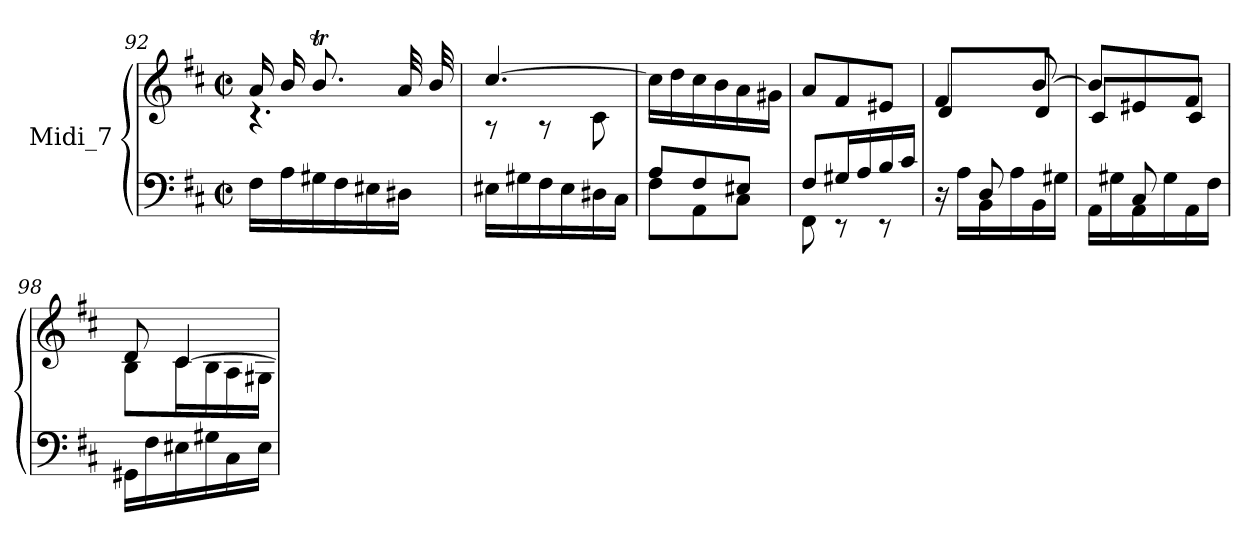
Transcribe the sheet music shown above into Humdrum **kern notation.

**kern	**kern
*part1	*part1
*staff2	*staff1
*I"Midi_7	*
!!LO:LB:g=z
*clefF4	*clefG2
*k[f#c#]	*k[f#c#]
*D:	*D:
*M2/2	*M2/2
*met(c|)	*met(c|)
=92	=92
*^	*^
4.ryy	16F#LL	16a/LL	4.r
.	16A	16b/	.
.	16G#X	8.bT/	.
.	16F#	.	.
.	16E#X	.	.
.	16D#XJJ	32a/LL	.
.	.	32b/JJJ	.
=93	=93	=93	=93
4.ryy	16E#X\LL	[4.cc#/	8r
.	16G#X\	.	.
.	16F#\	.	8r
.	16E#\	.	.
.	16D#X\	.	8c#\
.	16C#\JJ	.	.
=94	=94	=94	=94
8A/L	8F#\L	16cc#LL]	4.ryy
.	.	16dd	.
8F#/	8AA\	16cc#	.
.	.	16b	.
8E#X/J	8C#\J	16a	.
.	.	16g#XJJ	.
=95	=95	=95	=95
8F#L	8FF#\	8a/L	4.ryy
16G#XL	8r	8f#/	.
16A	.	.	.
16B	8r	8e#X/J	.
16c#JJ	.	.	.
=96	=96	=96	=96
*	*	*	*^
8ryy	16r	4f#/	4.ryy	8dL
.	16ALL	.	.	.
8D	16BB	.	.	8ryy
.	16A	.	.	.
8ryy	16BB	[8b/	.	8dJ
.	16G#XJJ	.	.	.
=97	=97	=97	=97	=97
8ryy	16AA\LL	8bL]	4.ryy	8c#L
.	16G#X\	.	.	.
8C#	16AA\	8e#X	.	8ryy
.	16G#\	.	.	.
8ryy	16AA\	8f#J	.	8c#J
.	16F#\JJ	.	.	.
*	*	*	*v	*v
!!LO:LB:g=z
=98	=98	=98	=98
4.ryy	16GG#X\LL	8d/	8BL
.	16F#\	.	.
.	16E#X\	[4c#/	16c#L
.	16G#X\	.	16B
.	16C#\	.	16A
.	16E#\JJ	.	16G#XJJ
*v	*v	*	*
*	*v	*v
=	=
*-	*-
